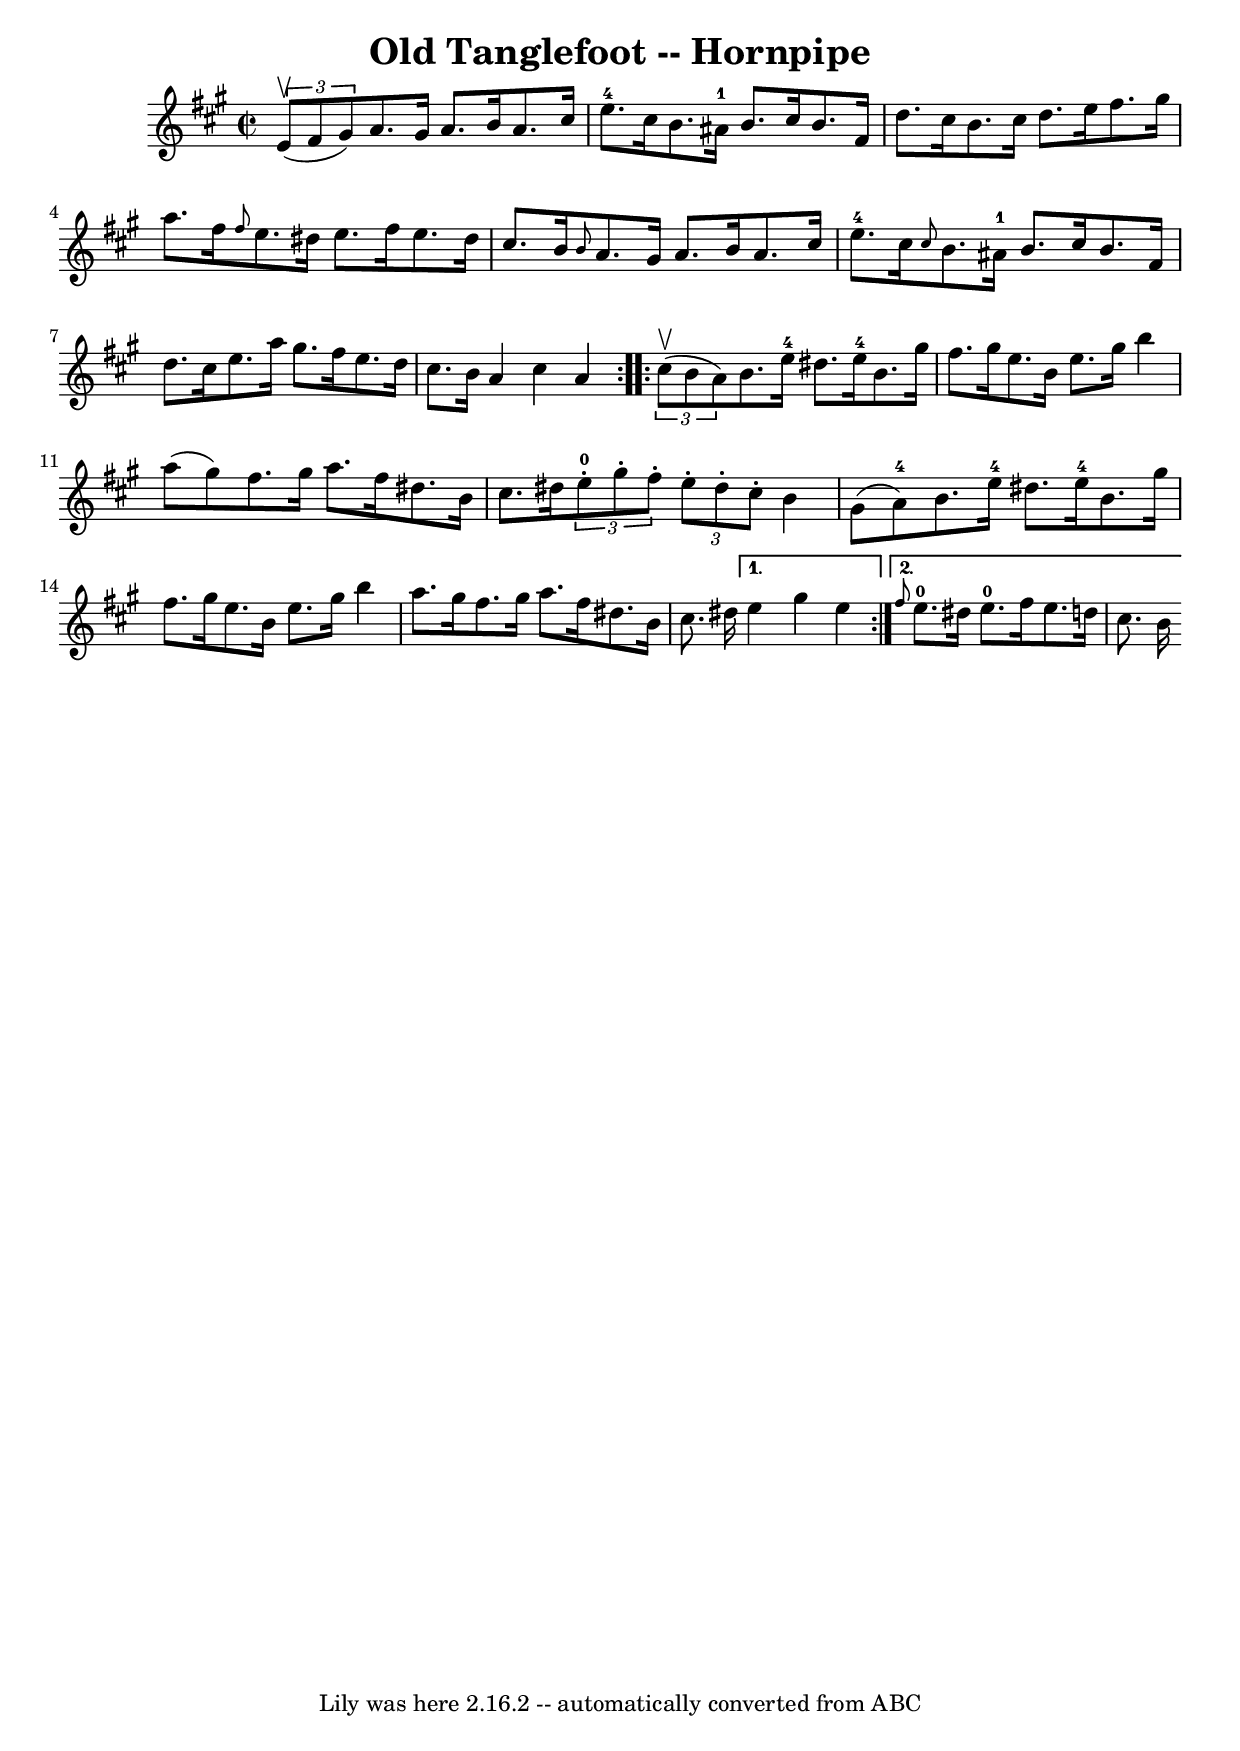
\version "2.16.2"
\include "Mammoth.ily"
\header {
  %% book = "Cole's 1000 Fiddle Tunes"
 crossRefNumber = "1"
 footnotes = ""
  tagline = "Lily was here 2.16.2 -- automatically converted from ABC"
  title = "Old Tanglefoot -- Hornpipe"

}
voicedefault =  {



  \repeat volta 2 {

    \override Staff.TimeSignature #'style = #'C
    \time 2/2 
    \key a \major
    \times 2/3 { e'8 (^\upbow fis'8 gis'8)  	       }   |
 a'8. gis'16 a'8. b'16 a'8. cis''16 e''8.-4 cis''16   |
 b'8. ais'16-1 b'8. cis''16 b'8. fis'16 d''8. cis''16   |
 b'8. cis''16 d''8. e''16 fis''8. gis''16 a''8. fis''16   |
    \grace { fis''8  
	   } e''8. dis''16 e''8. fis''16 e''8. dis''16 cis''8. b'16   |
    
    \grace { b'8   	   } a'8. gis'16 a'8. b'16 a'8. cis''16 e''8.-4 cis''16   |
    \grace { cis''8  
	   } b'8. ais'16-1 b'8. cis''16 b'8. fis'16 d''8. cis''16   |
 e''8. a''16 gis''8. fis''16 e''8. d''16 cis''8. b'16   |
 a'4    
 cis''4 a'4  
  }     
  \repeat volta 2 {
    \times 2/3 { cis''8 (^\upbow b'8   
		 a'8)  	       }  |
 b'8. e''16-4 dis''8. e''16-4 b'8. gis''16 fis''8. gis''16   |
 e''8. b'16 e''8. gis''16 b''4 a''8 (gis''8)  |
 fis''8. gis''16 a''8. fis''16 dis''8. b'16 cis''8. dis''16   |
    \times 2/3 { e''8-0-. 
		 gis''8-. fis''8-. 
	       }   \times 2/3 { e''8-. dis''8-. cis''8-. 
			      } b'4 gis'8 (a'8-4)  |
 b'8. e''16-4 dis''8. e''16-4 b'8. gis''16 fis''8. gis''16  |
 e''8. b'16 e''8. gis''16 b''4 a''8. gis''16   |
 fis''8. gis''16    
 a''8. fis''16 dis''8. b'16 cis''8. dis''16  
  } \alternative{{   
 e''4 gis''4 e''4  
  } { \grace { fis''8  
	     } e''8.-0 dis''16 e''8.-0 fis''16 e''8. d''!16 cis''8. b'16  \bar " |."   
    }
	       }

}

\score{
  <<

    \context Staff="default"
    {
      \voicedefault 
      
    }

  >>
  \layout {
    
  }
  \midi {
  }

}
